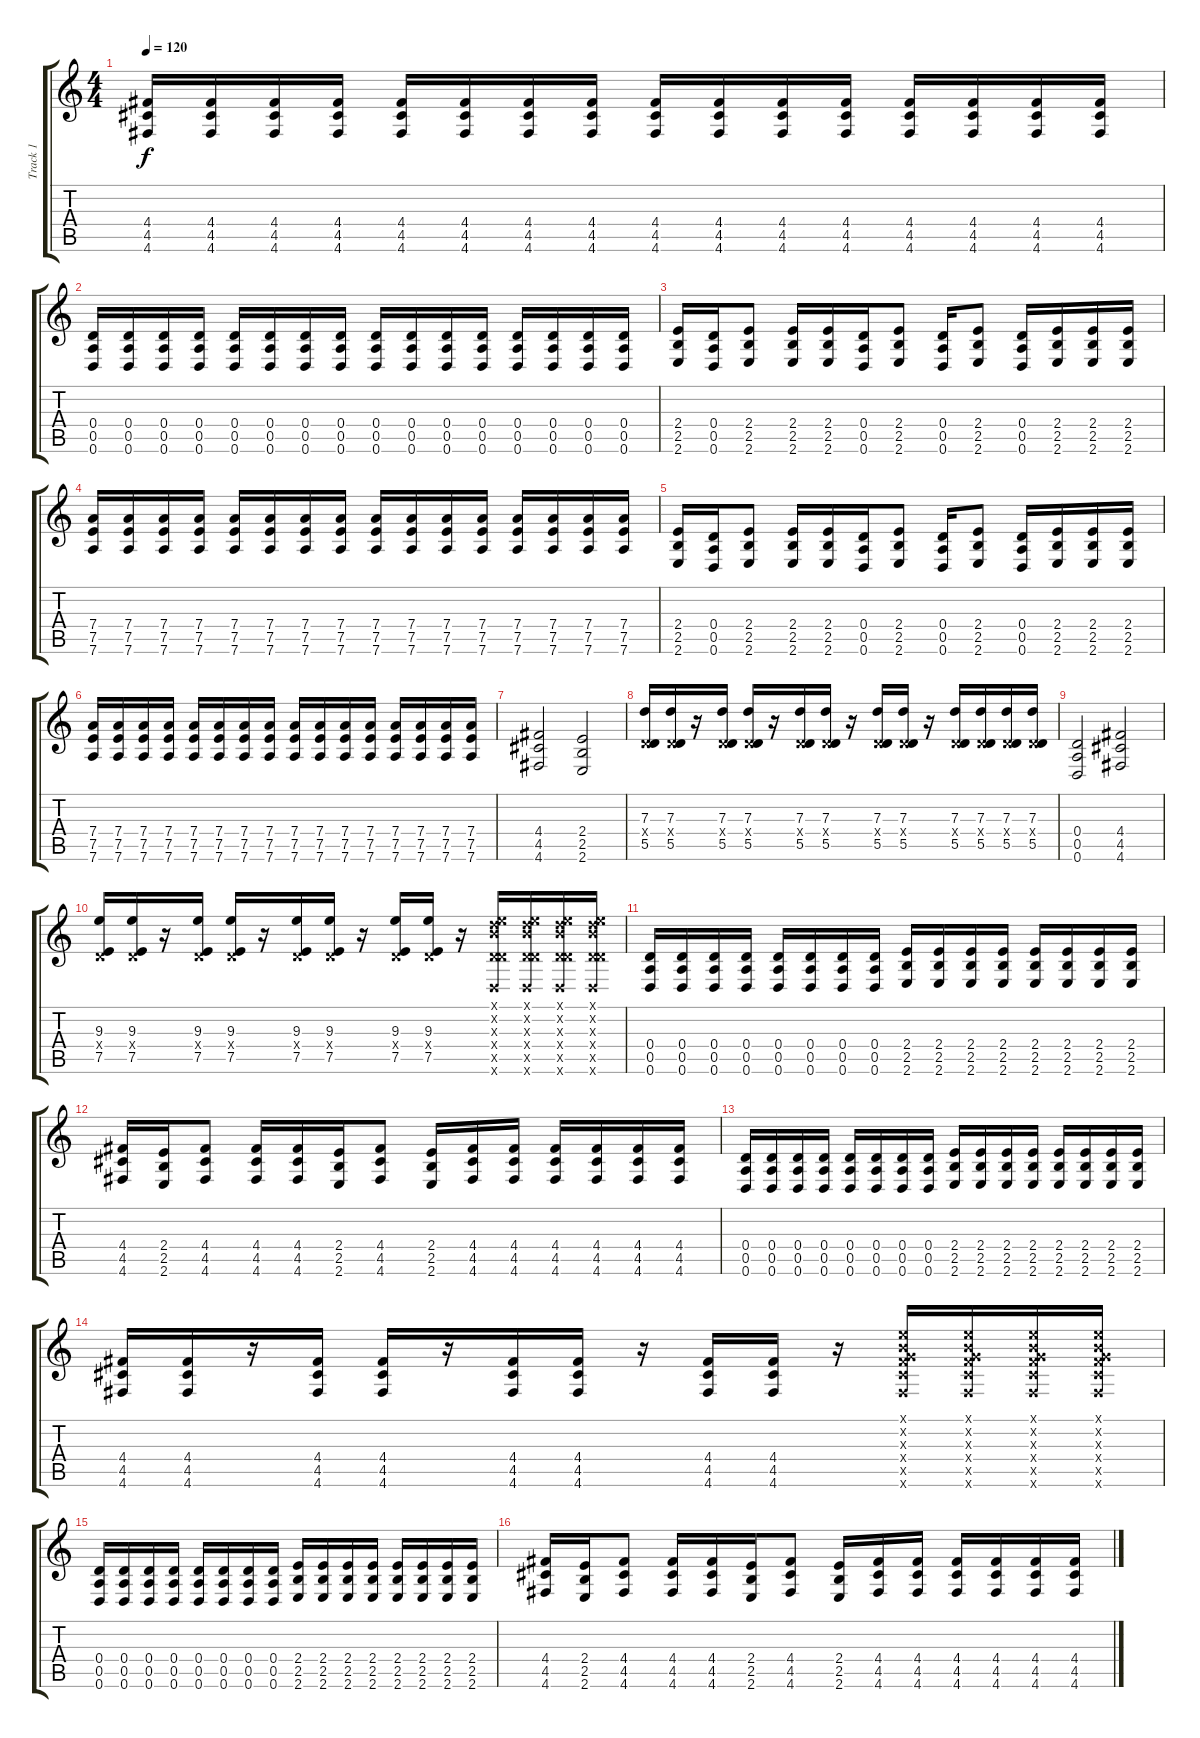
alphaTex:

\track ("Track 1" "Track 1") {instrument distortionguitar}
\staff {score tabs}
\tuning (E4 B3 G3 D3 A2 D2) {hide}
\ts (4 4)
\tempo 120
\clef g2
\ks c
(4.4 4.5 4.6).16{dy f} (4.4 4.5 4.6).16 (4.4 4.5 4.6).16 (4.4 4.5 4.6).16 (4.4 4.5 4.6).16 (4.4 4.5 4.6).16 (4.4 4.5 4.6).16 (4.4 4.5 4.6).16 (4.4 4.5 4.6).16 (4.4 4.5 4.6).16 (4.4 4.5 4.6).16 (4.4 4.5 4.6).16 (4.4 4.5 4.6).16 (4.4 4.5 4.6).16 (4.4 4.5 4.6).16 (4.4 4.5 4.6).16 |
(0.4 0.5 0.6).16 (0.4 0.5 0.6).16 (0.4 0.5 0.6).16 (0.4 0.5 0.6).16 (0.4 0.5 0.6).16 (0.4 0.5 0.6).16 (0.4 0.5 0.6).16 (0.4 0.5 0.6).16 (0.4 0.5 0.6).16 (0.4 0.5 0.6).16 (0.4 0.5 0.6).16 (0.4 0.5 0.6).16 (0.4 0.5 0.6).16 (0.4 0.5 0.6).16 (0.4 0.5 0.6).16 (0.4 0.5 0.6).16 |
(2.4 2.5 2.6).16 (0.4 0.5 0.6).16 (2.4 2.5 2.6).8 (2.4 2.5 2.6).16 (2.4 2.5 2.6).16 (0.4 0.5 0.6).16 (2.4 2.5 2.6).8 (0.4 0.5 0.6).16 (2.4 2.5 2.6).8 (0.4 0.5 0.6).16 (2.4 2.5 2.6).16 (2.4 2.5 2.6).16 (2.4 2.5 2.6).16 |
(7.4 7.5 7.6).16 (7.4 7.5 7.6).16 (7.4 7.5 7.6).16 (7.4 7.5 7.6).16 (7.4 7.5 7.6).16 (7.4 7.5 7.6).16 (7.4 7.5 7.6).16 (7.4 7.5 7.6).16 (7.4 7.5 7.6).16 (7.4 7.5 7.6).16 (7.4 7.5 7.6).16 (7.4 7.5 7.6).16 (7.4 7.5 7.6).16 (7.4 7.5 7.6).16 (7.4 7.5 7.6).16 (7.4 7.5 7.6).16 |
(2.4 2.5 2.6).16 (0.4 0.5 0.6).16 (2.4 2.5 2.6).8 (2.4 2.5 2.6).16 (2.4 2.5 2.6).16 (0.4 0.5 0.6).16 (2.4 2.5 2.6).8 (0.4 0.5 0.6).16 (2.4 2.5 2.6).8 (0.4 0.5 0.6).16 (2.4 2.5 2.6).16 (2.4 2.5 2.6).16 (2.4 2.5 2.6).16 |
(7.4 7.5 7.6).16 (7.4 7.5 7.6).16 (7.4 7.5 7.6).16 (7.4 7.5 7.6).16 (7.4 7.5 7.6).16 (7.4 7.5 7.6).16 (7.4 7.5 7.6).16 (7.4 7.5 7.6).16 (7.4 7.5 7.6).16 (7.4 7.5 7.6).16 (7.4 7.5 7.6).16 (7.4 7.5 7.6).16 (7.4 7.5 7.6).16 (7.4 7.5 7.6).16 (7.4 7.5 7.6).16 (7.4 7.5 7.6).16 |
(4.4 4.5 4.6).2 (2.4 2.5 2.6).2 |
(7.3 0.4{x} 5.5).16 (7.3 0.4{x} 5.5).16 r.16 (7.3 0.4{x} 5.5).16 (7.3 0.4{x} 5.5).16 r.16 (7.3 0.4{x} 5.5).16 (7.3 0.4{x} 5.5).16 r.16 (7.3 0.4{x} 5.5).16 (7.3 0.4{x} 5.5).16 r.16 (7.3 0.4{x} 5.5).16 (7.3 0.4{x} 5.5).16 (7.3 0.4{x} 5.5).16 (7.3 0.4{x} 5.5).16 |
(0.4 0.5 0.6).2 (4.4 4.5 4.6).2 |
(9.3 0.4{x} 7.5).16 (9.3 0.4{x} 7.5).16 r.16 (9.3 0.4{x} 7.5).16 (9.3 0.4{x} 7.5).16 r.16 (9.3 0.4{x} 7.5).16 (9.3 0.4{x} 7.5).16 r.16 (9.3 0.4{x} 7.5).16 (9.3 0.4{x} 7.5).16 r.16 (0.1{x} 0.2{x} 7.3{x} 0.4{x} 5.5{x} 0.6{x}).16 (0.1{x} 0.2{x} 7.3{x} 0.4{x} 5.5{x} 0.6{x}).16 (0.1{x} 0.2{x} 7.3{x} 0.4{x} 5.5{x} 0.6{x}).16 (0.1{x} 0.2{x} 7.3{x} 0.4{x} 5.5{x} 0.6{x}).16 |
(0.4 0.5 0.6).16 (0.4 0.5 0.6).16 (0.4 0.5 0.6).16 (0.4 0.5 0.6).16 (0.4 0.5 0.6).16 (0.4 0.5 0.6).16 (0.4 0.5 0.6).16 (0.4 0.5 0.6).16 (2.4 2.5 2.6).16 (2.4 2.5 2.6).16 (2.4 2.5 2.6).16 (2.4 2.5 2.6).16 (2.4 2.5 2.6).16 (2.4 2.5 2.6).16 (2.4 2.5 2.6).16 (2.4 2.5 2.6).16 |
(4.4 4.5 4.6).16 (2.4 2.5 2.6).16 (4.4 4.5 4.6).8 (4.4 4.5 4.6).16 (4.4 4.5 4.6).16 (2.4 2.5 2.6).16 (4.4 4.5 4.6).8 (2.4 2.5 2.6).16 (4.4 4.5 4.6).16 (4.4 4.5 4.6).16 (4.4 4.5 4.6).16 (4.4 4.5 4.6).16 (4.4 4.5 4.6).16 (4.4 4.5 4.6).16 |
(0.4 0.5 0.6).16 (0.4 0.5 0.6).16 (0.4 0.5 0.6).16 (0.4 0.5 0.6).16 (0.4 0.5 0.6).16 (0.4 0.5 0.6).16 (0.4 0.5 0.6).16 (0.4 0.5 0.6).16 (2.4 2.5 2.6).16 (2.4 2.5 2.6).16 (2.4 2.5 2.6).16 (2.4 2.5 2.6).16 (2.4 2.5 2.6).16 (2.4 2.5 2.6).16 (2.4 2.5 2.6).16 (2.4 2.5 2.6).16 |
(4.4 4.5 4.6).16 (4.4 4.5 4.6).16 r.16 (4.4 4.5 4.6).16 (4.4 4.5 4.6).16 r.16 (4.4 4.5 4.6).16 (4.4 4.5 4.6).16 r.16 (4.4 4.5 4.6).16 (4.4 4.5 4.6).16 r.16 (0.1{x} 0.2{x} 0.3{x} 4.4{x} 4.5{x} 4.6{x}).16 (0.1{x} 0.2{x} 0.3{x} 4.4{x} 4.5{x} 4.6{x}).16 (0.1{x} 0.2{x} 0.3{x} 4.4{x} 4.5{x} 4.6{x}).16 (0.1{x} 0.2{x} 0.3{x} 4.4{x} 4.5{x} 4.6{x}).16 |
(0.4 0.5 0.6).16 (0.4 0.5 0.6).16 (0.4 0.5 0.6).16 (0.4 0.5 0.6).16 (0.4 0.5 0.6).16 (0.4 0.5 0.6).16 (0.4 0.5 0.6).16 (0.4 0.5 0.6).16 (2.4 2.5 2.6).16 (2.4 2.5 2.6).16 (2.4 2.5 2.6).16 (2.4 2.5 2.6).16 (2.4 2.5 2.6).16 (2.4 2.5 2.6).16 (2.4 2.5 2.6).16 (2.4 2.5 2.6).16 |
(4.4 4.5 4.6).16 (2.4 2.5 2.6).16 (4.4 4.5 4.6).8 (4.4 4.5 4.6).16 (4.4 4.5 4.6).16 (2.4 2.5 2.6).16 (4.4 4.5 4.6).8 (2.4 2.5 2.6).16 (4.4 4.5 4.6).16 (4.4 4.5 4.6).16 (4.4 4.5 4.6).16 (4.4 4.5 4.6).16 (4.4 4.5 4.6).16 (4.4 4.5 4.6).16
